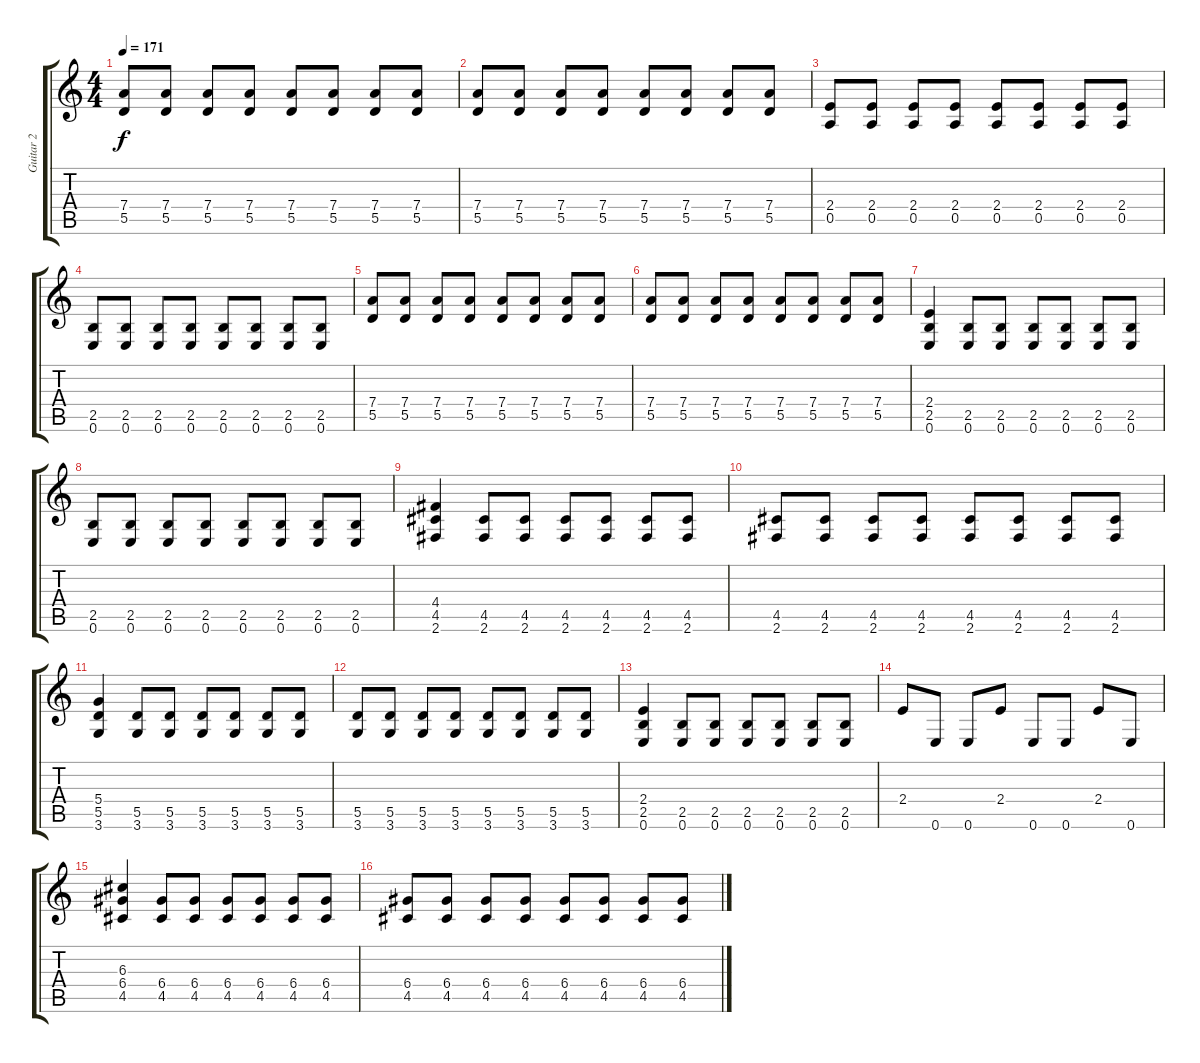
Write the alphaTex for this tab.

\track ("Guitar 2" "Guitar 2") {instrument electricguitarclean}
\staff {score tabs}
\tuning (E4 B3 G3 D3 A2 E2) {hide}
\ts (4 4)
\tempo 171
\clef g2
\ks c
(7.4 5.5).8{dy f} (7.4 5.5).8 (7.4 5.5).8 (7.4 5.5).8 (7.4 5.5).8 (7.4 5.5).8 (7.4 5.5).8 (7.4 5.5).8 |
(7.4 5.5).8 (7.4 5.5).8 (7.4 5.5).8 (7.4 5.5).8 (7.4 5.5).8 (7.4 5.5).8 (7.4 5.5).8 (7.4 5.5).8 |
(2.4 0.5).8 (2.4 0.5).8 (2.4 0.5).8 (2.4 0.5).8 (2.4 0.5).8 (2.4 0.5).8 (2.4 0.5).8 (2.4 0.5).8 |
(2.5 0.6).8 (2.5 0.6).8 (2.5 0.6).8 (2.5 0.6).8 (2.5 0.6).8 (2.5 0.6).8 (2.5 0.6).8 (2.5 0.6).8 |
(7.4 5.5).8 (7.4 5.5).8 (7.4 5.5).8 (7.4 5.5).8 (7.4 5.5).8 (7.4 5.5).8 (7.4 5.5).8 (7.4 5.5).8 |
(7.4 5.5).8 (7.4 5.5).8 (7.4 5.5).8 (7.4 5.5).8 (7.4 5.5).8 (7.4 5.5).8 (7.4 5.5).8 (7.4 5.5).8 |
(2.4 2.5 0.6).4 (2.5 0.6).8 (2.5 0.6).8 (2.5 0.6).8 (2.5 0.6).8 (2.5 0.6).8 (2.5 0.6).8 |
(2.5 0.6).8 (2.5 0.6).8 (2.5 0.6).8 (2.5 0.6).8 (2.5 0.6).8 (2.5 0.6).8 (2.5 0.6).8 (2.5 0.6).8 |
(4.4 4.5 2.6).4 (4.5 2.6).8 (4.5 2.6).8 (4.5 2.6).8 (4.5 2.6).8 (4.5 2.6).8 (4.5 2.6).8 |
(4.5 2.6).8 (4.5 2.6).8 (4.5 2.6).8 (4.5 2.6).8 (4.5 2.6).8 (4.5 2.6).8 (4.5 2.6).8 (4.5 2.6).8 |
(5.4 5.5 3.6).4 (5.5 3.6).8 (5.5 3.6).8 (5.5 3.6).8 (5.5 3.6).8 (5.5 3.6).8 (5.5 3.6).8 |
(5.5 3.6).8 (5.5 3.6).8 (5.5 3.6).8 (5.5 3.6).8 (5.5 3.6).8 (5.5 3.6).8 (5.5 3.6).8 (5.5 3.6).8 |
(2.4 2.5 0.6).4 (2.5 0.6).8 (2.5 0.6).8 (2.5 0.6).8 (2.5 0.6).8 (2.5 0.6).8 (2.5 0.6).8 |
2.4.8 0.6.8 0.6.8 2.4.8 0.6.8 0.6.8 2.4.8 0.6.8 |
(6.3 6.4 4.5).4 (6.4 4.5).8 (6.4 4.5).8 (6.4 4.5).8 (6.4 4.5).8 (6.4 4.5).8 (6.4 4.5).8 |
(6.4 4.5).8 (6.4 4.5).8 (6.4 4.5).8 (6.4 4.5).8 (6.4 4.5).8 (6.4 4.5).8 (6.4 4.5).8 (6.4 4.5).8
